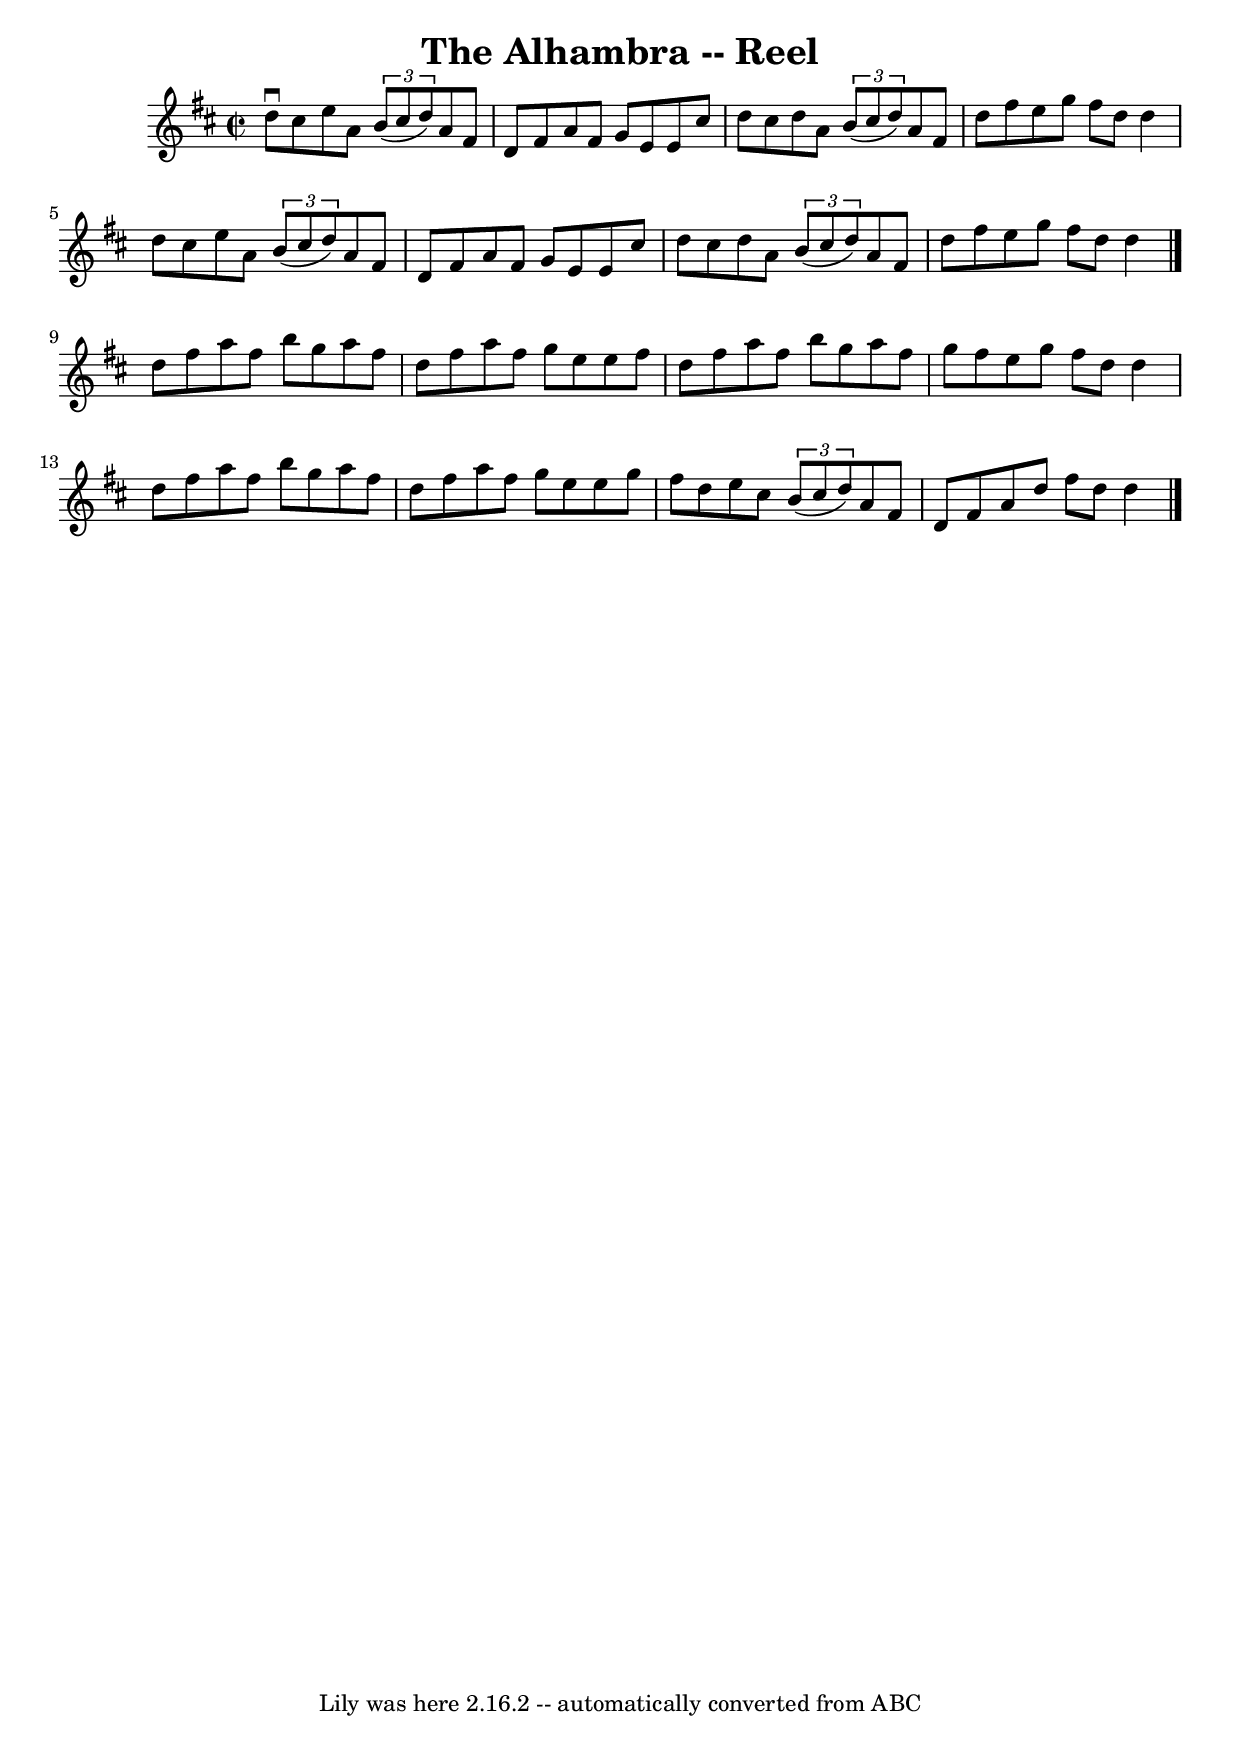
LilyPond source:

\version "2.7.40"
\include "Mammoth.ily"
\header {
	%% book = "Ryan's Mammoth Collection"
	crossRefNumber = "1"
	footnotes = "\\\\165"
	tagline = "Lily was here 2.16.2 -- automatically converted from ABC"
	title = "The Alhambra -- Reel"
}
voicedefault =  {


\override Staff.TimeSignature #'style = #'C
 \time 2/2 
\key d \major d''8^\downbow cis''8 e''8 a'8    
\times 2/3 { b'8 (cis''8 d''8) } a'8 fis'8    |
 d'8    
fis'8 a'8 fis'8 g'8 e'8 e'8 cis''8    |
 d''8    
cis''8 d''8 a'8    \times 2/3 { b'8 (cis''8 d''8) } a'8    
fis'8    |
 d''8 fis''8 e''8 g''8 fis''8 d''8 d''4    
|
 d''8 cis''8 e''8 a'8    \times 2/3 { b'8 (cis''8    
d''8) } a'8 fis'8    |
 d'8 fis'8 a'8 fis'8 g'8    
e'8 e'8 cis''8    |
 d''8 cis''8 d''8 a'8    
\times 2/3 { b'8 (cis''8 d''8) } a'8 fis'8    |
 d''8   
 fis''8 e''8 g''8 fis''8 d''8 d''4    \bar "|." d''8    
fis''8 a''8 fis''8 b''8 g''8 a''8 fis''8    |
 d''8   
 fis''8 a''8 fis''8 g''8 e''8 e''8 fis''8    |
 d''8  
 fis''8 a''8 fis''8 b''8 g''8 a''8 fis''8    |
 g''8 
 fis''8 e''8 g''8 fis''8 d''8 d''4    |
 d''8    
fis''8 a''8 fis''8 b''8 g''8 a''8 fis''8    |
 d''8   
 fis''8 a''8 fis''8 g''8 e''8 e''8 g''8    |
 fis''8  
 d''8 e''8 cis''8    \times 2/3 { b'8 (cis''8 d''8) } a'8   
 fis'8    |
 d'8 fis'8 a'8 d''8 fis''8 d''8 d''4    
|
   \bar "|."   
}

\score{
    <<

	\context Staff="default"
	{
	    \voicedefault 
	}

    >>
	\layout {
	}
	\midi {}
}
